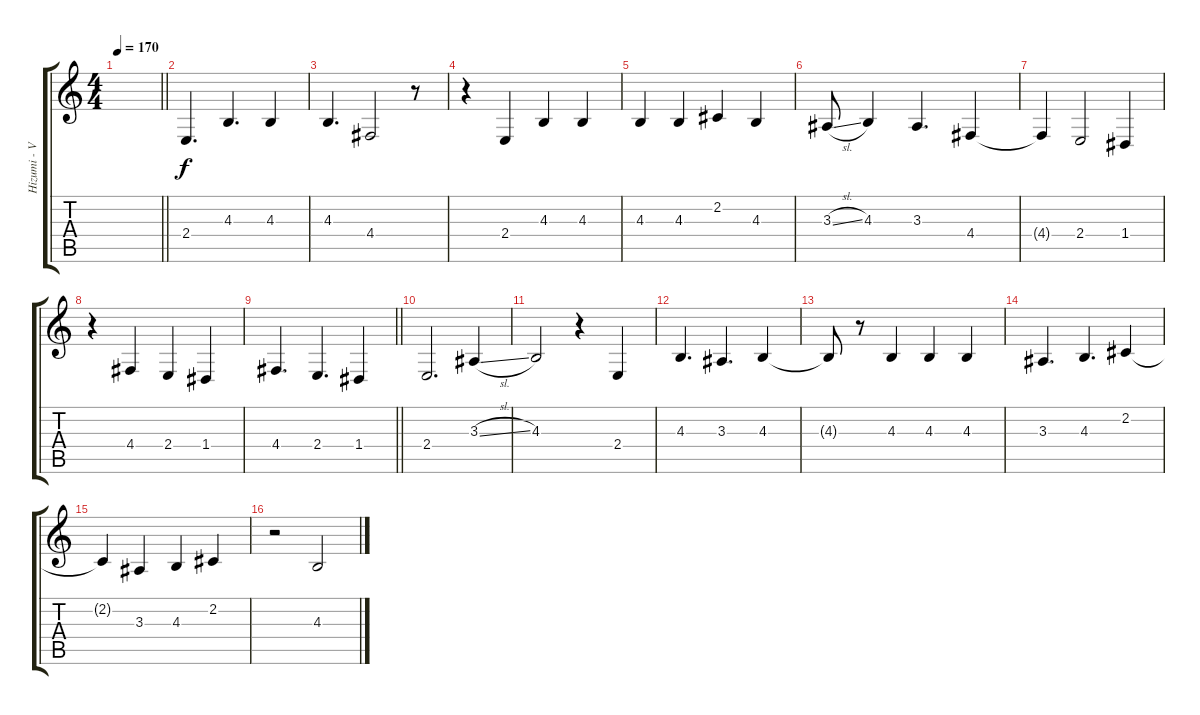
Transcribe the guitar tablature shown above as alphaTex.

\track ("Hizumi - Vocals" "Hizumi - V") {instrument lead6voice}
\staff {score tabs}
\tuning (E4 B3 G3 D3 A2 E2) {hide}
\ts (4 4)
\tempo 170
\clef g2
\barLineRight lightlight
\ks c
|
\section ("" "")
2.4.4{d} 4.3.4{d} 4.3.4 |
4.3.4{d} 4.4.2 r.8 |
r.4 2.4.4 4.3.4 4.3.4 |
4.3.4 4.3.4 2.2.4 4.3.4 |
3.3{sl}.8 4.3.4 3.3.4{d} 4.4.4 |
4.4{t}.4 2.4.2 1.4.4 |
r.4{balance 16 instrument recorder} 4.4.4 2.4.4 1.4.4 |
\barLineRight lightlight
4.4.4{d} 2.4.4{d} 1.4.4 |
\section ("" "")
2.4.2{d balance 8 instrument lead6voice} 3.3{sl}.4 |
4.3.2 r.4 2.4.4 |
4.3.4{d} 3.3.4{d} 4.3.4 |
4.3{t}.8 r.8 4.3.4 4.3.4 4.3.4 |
3.3.4{d} 4.3.4{d} 2.2.4 |
2.2{t}.4 3.3.4 4.3.4 2.2.4 |
r.2 4.3.2
